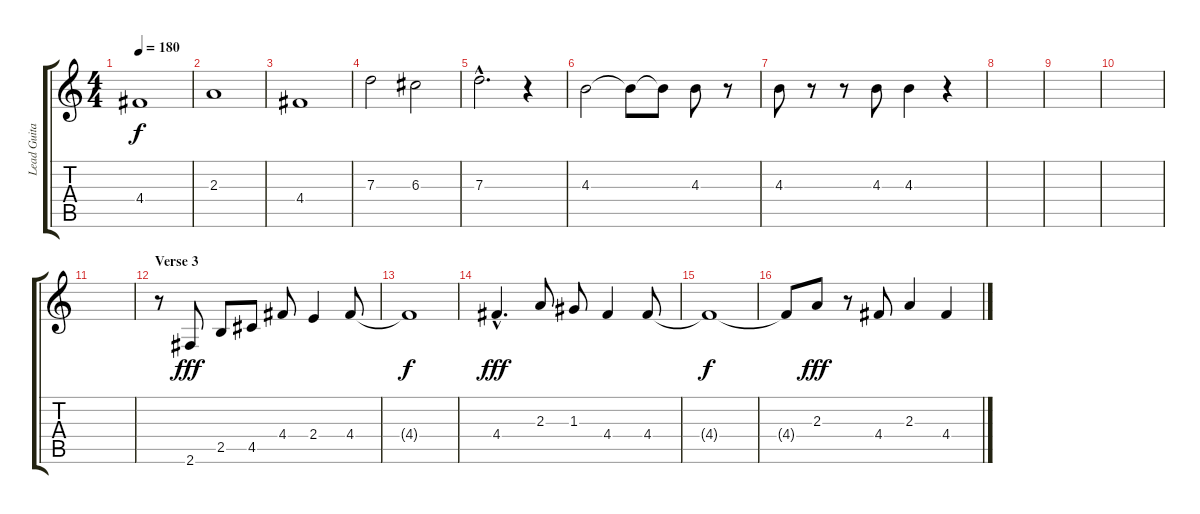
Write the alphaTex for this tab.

\track ("Lead Guitar" "Lead Guita") {instrument acousticguitarsteel}
\staff {score tabs}
\tuning (E4 B3 G3 D3 A2 E2) {hide}
\ts (4 4)
\tempo 180
\clef g2
\ks c
4.4.1{dy f} |
2.3.1 |
4.4.1 |
7.3.2 6.3.2 |
7.3{hac}.2{d} r.4 |
4.3.2 4.3{t}.8 4.3{t}.8 4.3.8 r.8 |
4.3.8 r.8 r.8 4.3.8 4.3.4 r.4 |
|
|
|
|
\section ("" "Verse 3")
r.8 2.6.8{dy fff} 2.5.8 4.5.8 4.4.8 2.4.4 4.4.8 |
4.4{t}.1{dy f} |
4.4{hac}.4{d dy fff} 2.3.8 1.3.8 4.4.4 4.4.8 |
4.4{t}.1{dy f} |
4.4{t}.8 2.3.8{dy fff} r.8 4.4.8 2.3.4 4.4.4
